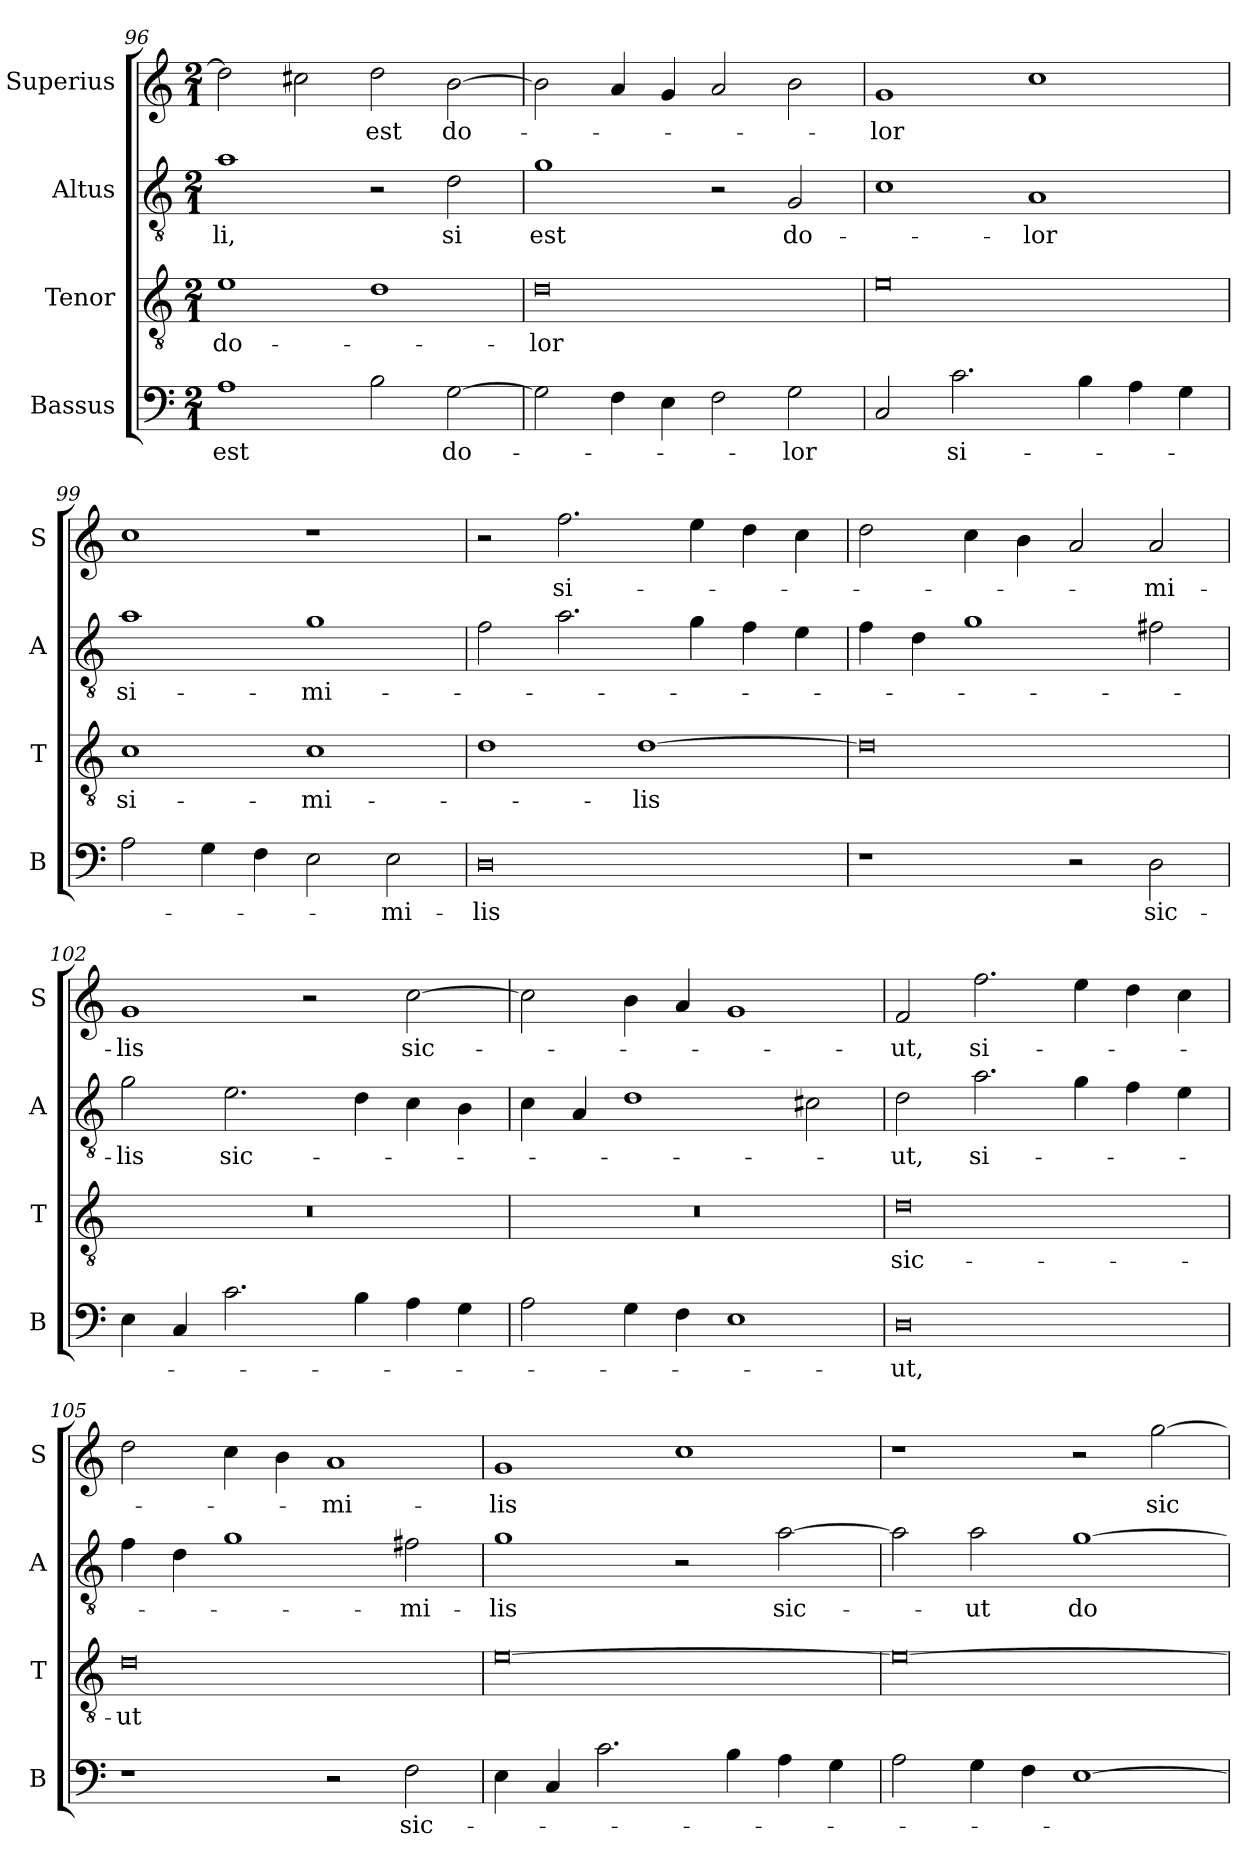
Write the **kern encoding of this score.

**kern	**text	**kern	**text	**kern	**text	**kern	**text
*part4	*part4	*part3	*part3	*part2	*part2	*part1	*part1
*staff4	*staff4	*staff3	*staff3	*staff2	*staff2	*staff1	*staff1
*I"Bassus	*	*I"Tenor	*	*I"Altus	*	*I"Superius	*
*I'B	*	*I'T	*	*I'A	*	*I'S	*
*clefF4	*	*clefGv2	*	*clefGv2	*	*clefG2	*
*k[]	*	*k[]	*	*k[]	*	*k[]	*
*M2/1	*	*M2/1	*	*M2/1	*	*M2/1	*
=96	=96	=96	=96	=96	=96	=96	=96
1A	est	1e	do-	1a	-li,	2dd]	.
.	.	.	.	.	.	2cc#X	.
2B	.	1d	.	2r	.	2dd	est
[2G	do-	.	.	2d	si	[2b	do-
=97	=97	=97	=97	=97	=97	=97	=97
2G]	.	0d	-lor	1g	est	2b]	.
4F	.	.	.	.	.	4a	.
4E	.	.	.	.	.	4g	.
2F	.	.	.	2r	.	2a	.
2G	-lor	.	.	2G	do-	2b	.
=98	=98	=98	=98	=98	=98	=98	=98
2C	.	0e	.	1c	.	1g	-lor
2.c	si-	.	.	.	.	.	.
.	.	.	.	1A	-lor	1cc	.
4B	.	.	.	.	.	.	.
4A	.	.	.	.	.	.	.
4G	.	.	.	.	.	.	.
=99	=99	=99	=99	=99	=99	=99	=99
2A	.	1c	si-	1a	si-	1cc	.
4G	.	.	.	.	.	.	.
4F	.	.	.	.	.	.	.
2E	.	1c	-mi-	1g	-mi-	1r	.
2E	-mi-	.	.	.	.	.	.
=100	=100	=100	=100	=100	=100	=100	=100
0D	-lis	1d	.	2f	.	2r	.
.	.	.	.	2.a	.	2.ff	si-
.	.	[1d	-lis	.	.	.	.
.	.	.	.	4g	.	4ee	.
.	.	.	.	4f	.	4dd	.
.	.	.	.	4e	.	4cc	.
=101	=101	=101	=101	=101	=101	=101	=101
1r	.	0d]	.	4f	.	2dd	.
.	.	.	.	4d	.	.	.
.	.	.	.	1g	.	4cc	.
.	.	.	.	.	.	4b	.
2r	.	.	.	.	.	2a	.
2D	sic-	.	.	2f#X	.	2a	-mi-
=102	=102	=102	=102	=102	=102	=102	=102
4E	.	0r	.	2g	-lis	1g	-lis
4C	.	.	.	.	.	.	.
2.c	.	.	.	2.e	sic-	.	.
.	.	.	.	.	.	2r	.
4B	.	.	.	4d	.	.	.
4A	.	.	.	4c	.	[2cc	sic-
4G	.	.	.	4B	.	.	.
=103	=103	=103	=103	=103	=103	=103	=103
2A	.	0r	.	4c	.	2cc]	.
.	.	.	.	4A	.	.	.
4G	.	.	.	1d	.	4b	.
4F	.	.	.	.	.	4a	.
1E	.	.	.	.	.	1g	.
.	.	.	.	2c#X	.	.	.
=104	=104	=104	=104	=104	=104	=104	=104
0D	-ut,	0d	sic-	2d	-ut,	2f	-ut,
.	.	.	.	2.a	si-	2.ff	si-
.	.	.	.	4g	.	4ee	.
.	.	.	.	4f	.	4dd	.
.	.	.	.	4e	.	4cc	.
=105	=105	=105	=105	=105	=105	=105	=105
1r	.	0d	-ut	4f	.	2dd	.
.	.	.	.	4d	.	.	.
.	.	.	.	1g	.	4cc	.
.	.	.	.	.	.	4b	.
2r	.	.	.	.	.	1a	-mi-
2F	sic-	.	.	2f#X	-mi-	.	.
=106	=106	=106	=106	=106	=106	=106	=106
4E	.	[0e	.	1g	-lis	1g	-lis
4C	.	.	.	.	.	.	.
2.c	.	.	.	.	.	.	.
.	.	.	.	2r	.	1cc	.
4B	.	.	.	.	.	.	.
4A	.	.	.	[2a	sic-	.	.
4G	.	.	.	.	.	.	.
=107	=107	=107	=107	=107	=107	=107	=107
2A	.	0e_	.	2a]	.	1r	.
4G	.	.	.	2a	-ut	.	.
4F	.	.	.	.	.	.	.
[1E	.	.	.	[1g	do-	2r	.
.	.	.	.	.	.	[2gg	sic-
=	=	=	=	=	=	=	=
*-	*-	*-	*-	*-	*-	*-	*-
